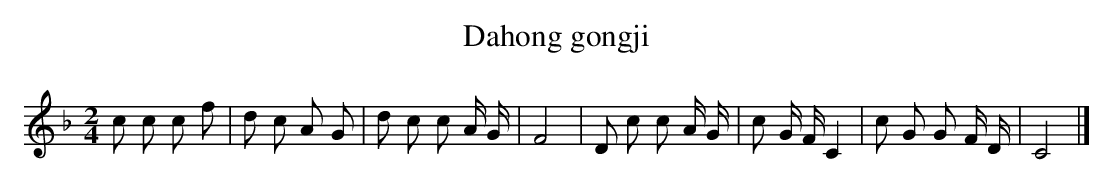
X:1
T: Dahong gongji
L: 1/8
M: 2/4
K: F
c c c f [I:setbarnb 1]|
d c A G |
d c c A/ G/ |
F4 |
D c c A/ G/ |
c G/ F/C2 |
c G G F/ D/ |
C4 |]
